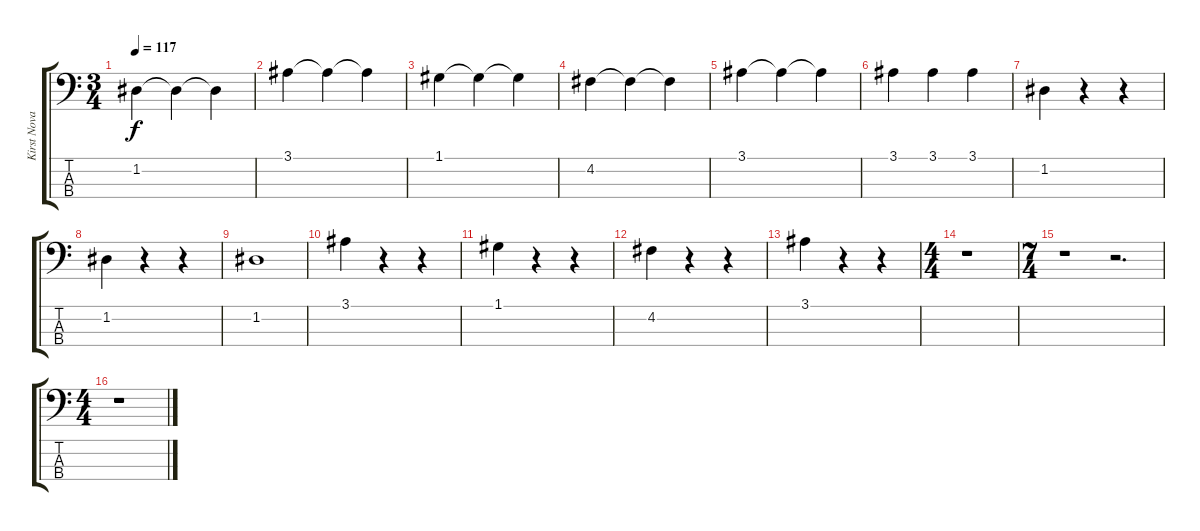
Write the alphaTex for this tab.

\track ("Kirst Novaselic" "Kirst Nova") {instrument acousticbass}
\staff {score tabs}
\tuning (G2 D2 A1 D1) {hide}
\ts (3 4)
\tempo 117
\clef f4
\ks c
1.2.4{dy f} 1.2{t}.4 1.2{t}.4 |
3.1.4 3.1{t}.4 3.1{t}.4 |
1.1.4 1.1{t}.4 1.1{t}.4 |
4.2.4 4.2{t}.4 4.2{t}.4 |
3.1.4 3.1{t}.4 3.1{t}.4 |
3.1.4 3.1.4 3.1.4 |
1.2.4 r.4 r.4 |
1.2.4 r.4 r.4 |
1.2.1 |
3.1.4 r.4 r.4 |
1.1.4 r.4 r.4 |
4.2.4 r.4 r.4 |
3.1.4 r.4 r.4 |
\ts (4 4)
r.1 |
\ts (7 4)
r.1 r.2{d} |
\ts (4 4)
r.1
